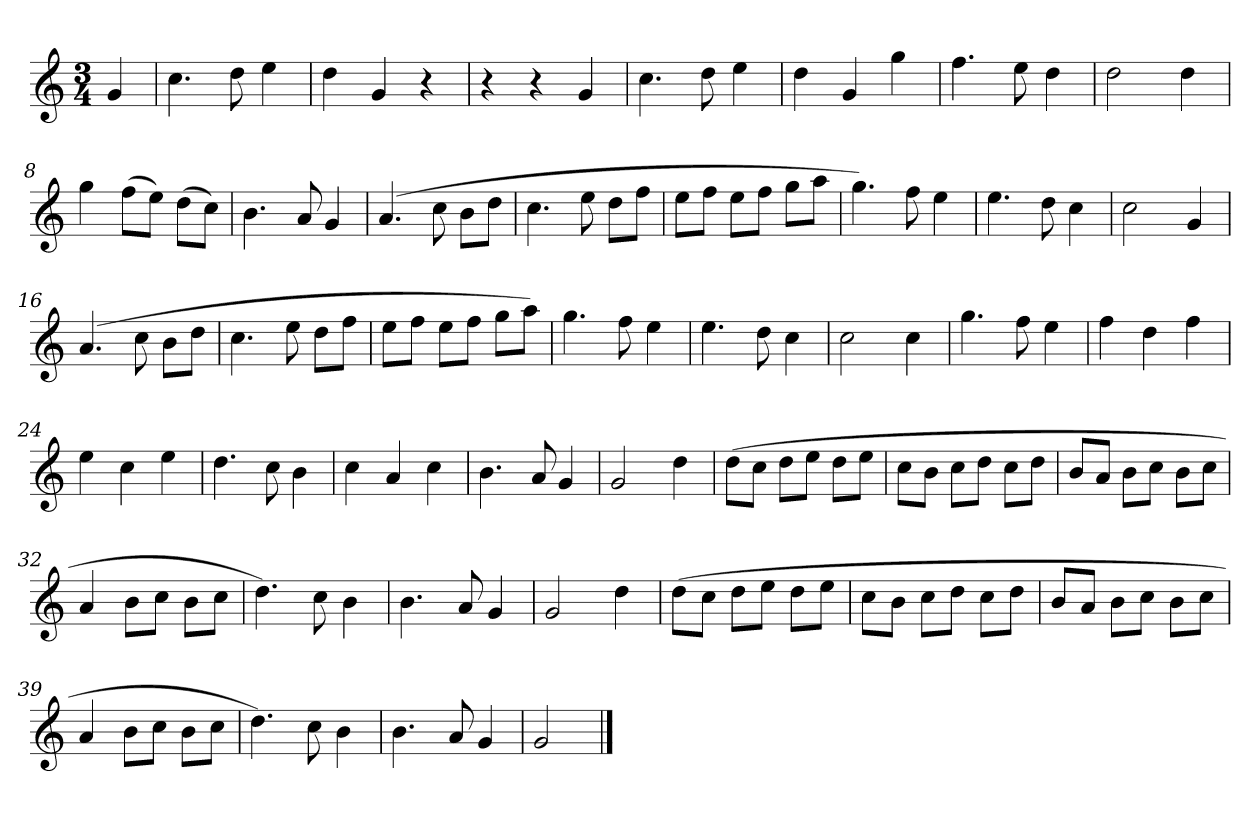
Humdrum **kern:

**kern
*part1
*staff1
*k[]
*M3/4
*MM120
=
4g
=1
4.cc
8dd
4ee
=2
4dd
4g
4r
=3
4r
4r
4g
=4
4.cc
8dd
4ee
=5
4dd
4g
4gg
=6
4.ff
8ee
4dd
=7
2dd
4dd
=8
4gg
(8ffL
8eeJ)
(8ddL
8ccJ)
=9
4.b
8a
4g
=10
(4.a
8cc
8bL
8ddJ
=11
4.cc
8ee
8ddL
8ffJ
=12
8eeL
8ffJ
8eeL
8ffJ
8ggL
8aaJ
=13
4.gg)
8ff
4ee
=14
4.ee
8dd
4cc
=15
2cc
4g
=16
(4.a
8cc
8bL
8ddJ
=17
4.cc
8ee
8ddL
8ffJ
=18
8eeL
8ffJ
8eeL
8ffJ
8ggL
8aaJ)
=19
4.gg
8ff
4ee
=20
4.ee
8dd
4cc
=21
2cc
4cc
=22
4.gg
8ff
4ee
=23
4ff
4dd
4ff
=24
4ee
4cc
4ee
=25
4.dd
8cc
4b
=26
4cc
4a
4cc
=27
4.b
8a
4g
=28
2g
4dd
=29
(8ddL
8ccJ
8ddL
8eeJ
8ddL
8eeJ
=30
8ccL
8bJ
8ccL
8ddJ
8ccL
8ddJ
=31
8bL
8aJ
8bL
8ccJ
8bL
8ccJ
=32
4a
8bL
8ccJ
8bL
8ccJ
=33
4.dd)
8cc
4b
=34
4.b
8a
4g
=35
2g
4dd
=36
(8ddL
8ccJ
8ddL
8eeJ
8ddL
8eeJ
=37
8ccL
8bJ
8ccL
8ddJ
8ccL
8ddJ
=38
8bL
8aJ
8bL
8ccJ
8bL
8ccJ
=39
4a
8bL
8ccJ
8bL
8ccJ
=40
4.dd)
8cc
4b
=41
4.b
8a
4g
=42
2g
==
*-
